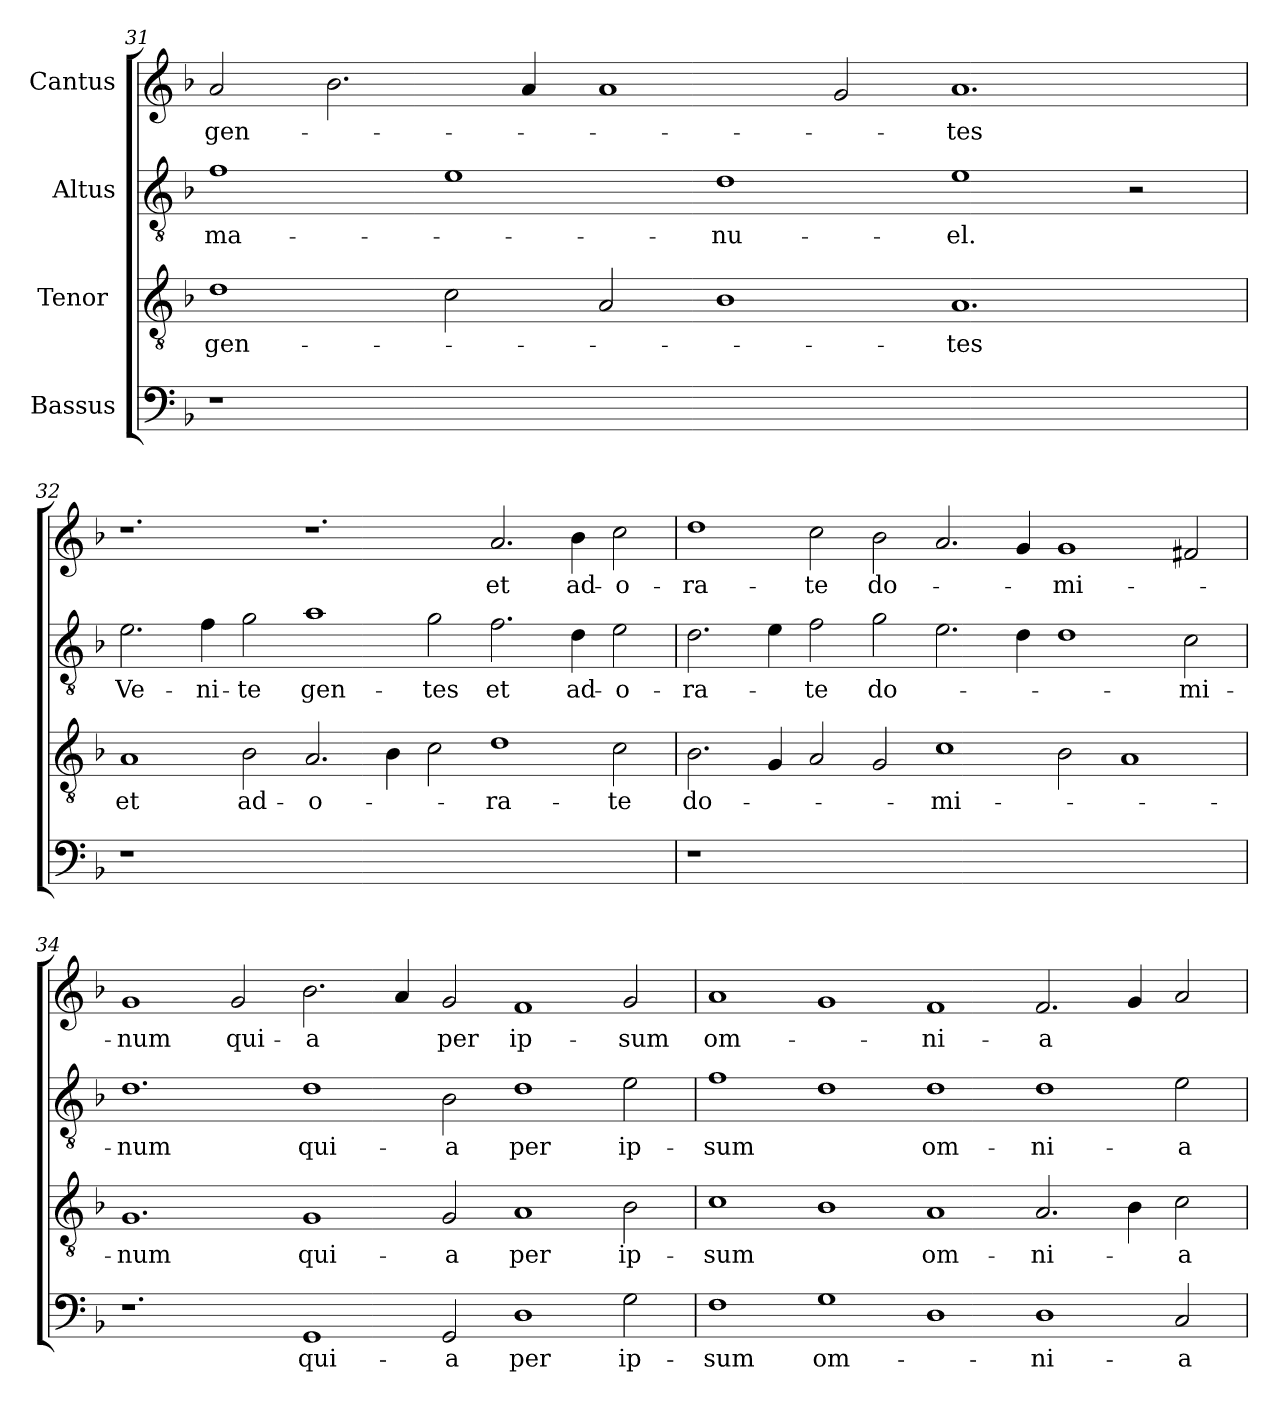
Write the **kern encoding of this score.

**kern	**text	**kern	**text	**kern	**text	**kern	**text
*part4	*part4	*part3	*part3	*part2	*part2	*part1	*part1
*staff4	*staff4	*staff3	*staff3	*staff2	*staff2	*staff1	*staff1
*I"Bassus	*	*I"Tenor 	*	*I"Altus	*	*I"Cantus	*
*clefF4	*	*clefGv2	*	*clefGv2	*	*clefG2	*
*k[b-]	*	*k[b-]	*	*k[b-]	*	*k[b-]	*
*F:	*	*F:	*	*F:	*	*F:	*
=31	=31	=31	=31	=31	=31	=31	=31
1r	.	1d\	gen-	1f\	-ma-	2a/	gen-
.	.	.	.	.	.	2.b-\	.
2%7ryy	.	2c\	.	1e\	.	.	.
.	.	.	.	.	.	4a/	.
.	.	2A/	.	.	.	1a/	.
.	.	1B-\	.	1d\	-nu-	.	.
.	.	.	.	.	.	2g/	.
.	.	1.A/	-tes	1e\	-el.	1.a/	-tes
.	.	.	.	2r	.	.	.
!!LO:LB:g=z
=32	=32	=32	=32	=32	=32	=32	=32
1r	.	1A/	et	2.e\	Ve-	1.r	.
.	.	.	.	4f\	-ni-	.	.
2%7ryy	.	2B-\	ad-	2g\	-te	.	.
.	.	2.A/	-o-	1a\	gen-	1.r	.
.	.	4B-\	.	.	.	.	.
.	.	2c\	.	2g\	-tes	.	.
.	.	1d\	-ra-	2.f\	et	2.a/	et
.	.	.	.	4d\	ad-	4b-\	ad-
.	.	2c\	-te	2e\	-o-	2cc\	-o-
=33	=33	=33	=33	=33	=33	=33	=33
1r	.	2.B-\	do-	2.d\	-ra-	1dd\	-ra-
.	.	4G/	.	4e\	.	.	.
2%7ryy	.	2A/	.	2f\	-te	2cc\	-te
.	.	2G/	.	2g\	do-	2b-\	do-
.	.	1c\	-mi-	2.e\	.	2.a/	.
.	.	.	.	4d\	.	4g/	.
.	.	2B-\	.	1d\	.	1g/	-mi-
.	.	1A/	.	.	.	.	.
.	.	.	.	2c\	-mi-	2f#X/	.
=34	=34	=34	=34	=34	=34	=34	=34
1.r	.	1.G/	-num	1.d\	-num	1g/	-num
.	.	.	.	.	.	2g/	qui-
1GG/	qui-	1G/	qui-	1d\	qui-	2.b-\	-a
.	.	.	.	.	.	4a/	.
2GG/	-a	2G/	-a	2B-\	-a	2g/	per
1D\	per	1A/	per	1d\	per	1f/	ip-
2G\	ip-	2B-\	ip-	2e\	ip-	2g/	-sum
!!LO:LB:g=z
=35	=35	=35	=35	=35	=35	=35	=35
1F\	-sum	1c\	-sum	1f\	-sum	1a/	om-
1G\	om-	1B-\	.	1d\	.	1g/	.
1D\	.	1A/	om-	1d\	om-	1f/	-ni-
1D\	-ni-	2.A/	-ni-	1d\	-ni-	2.f/	-a
.	.	4B-\	.	.	.	4g/	.
2C/	-a	2c\	-a	2e\	-a	2a/	.
=	=	=	=	=	=	=	=
*-	*-	*-	*-	*-	*-	*-	*-
